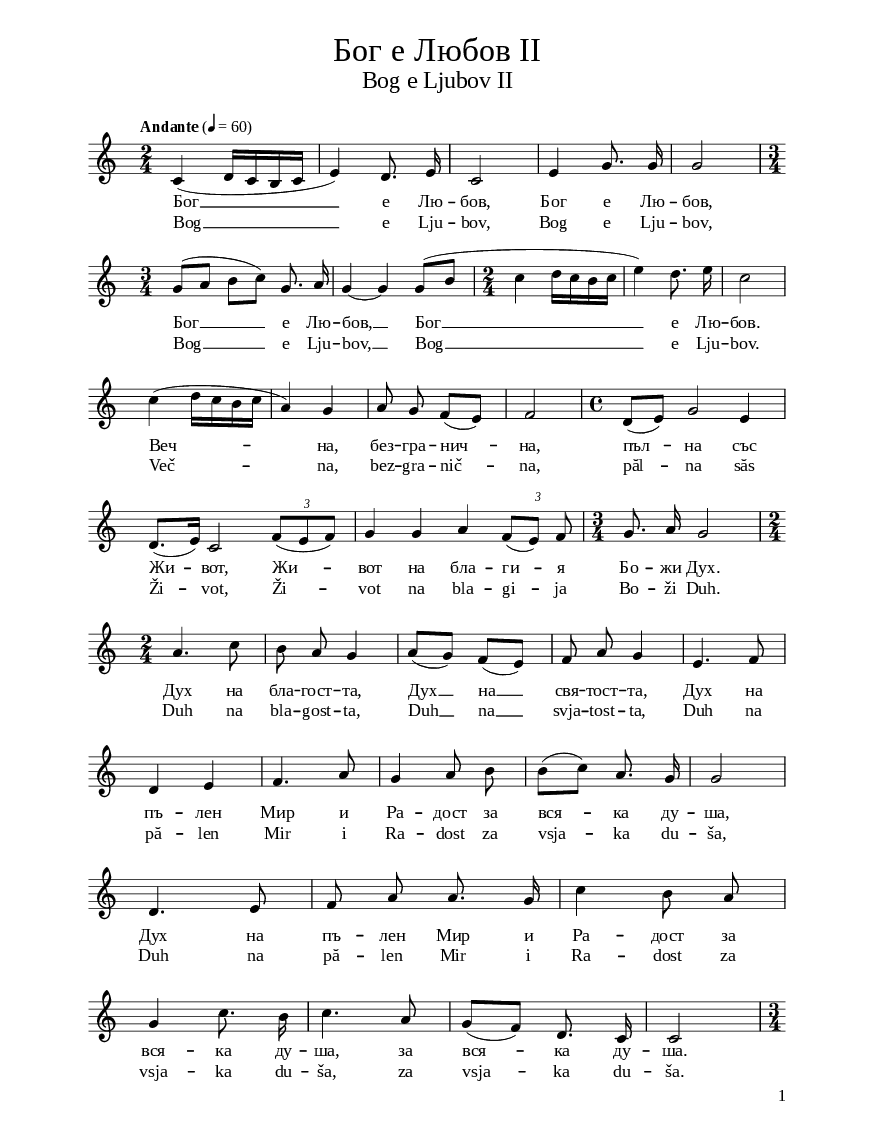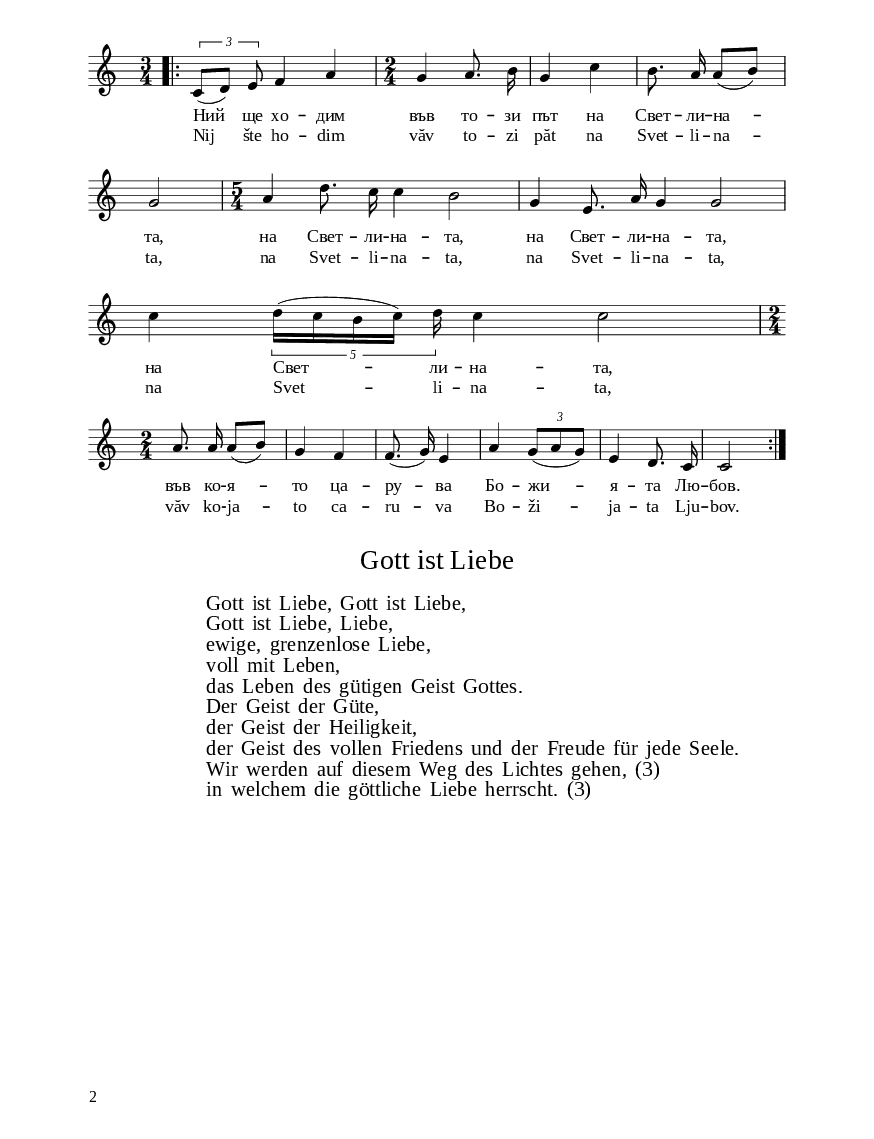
\version "2.24.1"

% include paper part and global functions
\include "include/globals.ily"

\bookpart {
  \label #'ref166
  \tocItem \markup "Бог е Любов II – Bog e Ljubov II"
  \include "include/bookpart-paper.ily"
  \score {
    \include "include/score-layout.ily"

    \new Voice \absolute {
      \clef treble
      \key c \major
      \time 2/4
      \tempoFunc "Andante" 4 "60"
      \autoBeamOff
      c'4 (  d'16 [  c'16  b16  c'16 ]
      | % 2
      e'4 )  d'8.  e'16 | % 3
      c'2 | % 4
      e'4  g'8.  g'16 | % 5
      g'2 \break | % 6
      \time 3/4 g'8 ( [  a'8 ]  b'8 [  c''8 ) ]  % 7
      g'8.   a'16 |  g'4 ~  % 8
      g'4  g'8 ( [  b'8 ] | % 9
      \time 2/4 c''4  d''16 [  c''16  b'16
      c''16 ] |
      e''4 )  d''8.  e''16 | % 11
      c''2 \break | % 12
      c''4 (  d''16 [  c''16  b'16
      c''16 ] | % 13
      a'4 )  g'4 | % 14
      a'8  g'8  f'8 ( [  e'8 ) ] | % 15
      f'2 | % 16
      \time 4/4  | % 16
      d'8 ( [  e'8 ) ]  g'2  e'4 | \break % 17
      d'8. ( [  e'16 ) ]  c'2 \once \omit
      TupletBracket
      \times 2/3  {
        f'8 ( [  e'8  f'8 ) ]
      }
      |  % 18
      g'4  g'4  a'4 \once \omit TupletBracket
      \times 2/3  {
        f'8 ( [  e'8 )  ] f'8
      }
      | % 19
      \time 3/4  | % 19
      g'8.  a'16  g'2 |
      \time 2/4  |
      a'4.  c''8 |  % 21
      b'8  a'8  g'4 |  % 22
      a'8 ( [  g'8 ) ]  f'8 ( [  e'8 ) ]
      | % 23
      f'8  a'8  g'4 | % 24
      e'4.  f'8 | % 25
      d'4  e'4 | % 26
      f'4.  a'8   | % 27
      g'4  a'8  b'8 | % 28
      b'8 ( [  c''8 ) ]  a'8.  g'16 | % 29
      g'2 \break |
      d'4.  e'8 | % 31
      f'8  a'8  a'8.  g'16 | % 32
      c''4  b'8  a'8 \break | % 33
      g'4  c''8.  b'16 | % 34
      c''4.  a'8 | % 35
      g'8 ( [  f'8 ) ]  d'8.  c'16 | % 36
      c'2 \break
      \repeat volta 2 {
        | % 37
        \time 3/4  | % 37

        \times 2/3  {
          c'8 ( [  d'8 ) ]  e'8
        }
        f'4  a'4 | % 38
        \time 2/4  | % 38
        g'4  a'8.   b'16   | % 39
        g'4  c''4  |
        b'8.  a'16  a'8 ( [  b'8 ) ] | % 41
        g'2  | % 42
        \time 5/4  | % 42
        a'4  d''8.  c''16  c''4
        b'2 | % 43
        g'4  e'8.  a'16  g'4  g'2 | \break % 44
        c''4
        \times 4/5  {
          d''16 ( [  c''16  b'16
          c''16 )  ] d''16
        }
        c''4  c''2 \break | % 45
        \time 2/4  | % 45
        a'8.  a'16  a'8 ( [  b'8 ) ] | % 46
        g'4  f'4 | % 47
        f'8. (  g'16 )  e'4 | % 48
        a'4 \once \omit TupletBracket
        \times 2/3  {
          g'8 ( [  a'8  g'8 ) ]
        }
        | % 49
        e'4  d'8.  c'16 |
        c'2
      }
    }

    \addlyrics {
      Бог __ е Лю -- бов,
      Бог е Лю -- бов, Бог __    е
      Лю -- бов, __  Бог __
      е Лю -- бов. Веч --
      на, без -- гра -- нич
      -- на, пъл -- на със Жи --
      вот, Жи --  вот на бла -- ги
      -- я Бо -- жи Дух. Дух на бла --
      гост -- та, Дух __  на __  свя --
      тост -- та, Дух на пъ -- лен Мир
      и Ра -- дост за вся -- ка ду --
      ша, Дух на пъ -- лен Мир и Ра --
      дост за вся -- ка ду -- ша, за
      вся -- ка ду -- ша. Ний  ще
      хо -- дим във то -- зи път на
      Свет -- ли -- на -- та, на Свет --
      ли -- на -- та, на Свет -- ли -- на --
      та, на Свет --   ли -- на --
      та, във ко -- я -- то ца -- ру
      -- ва Бо -- жи --  я -- та
      Лю -- бов.}
    \addlyrics {
      Bog __ e Lju -- bov,
      Bog e Lju -- bov, Bog __    e
      Lju -- bov, __ Bog __
      e Lju -- bov. Več --
      na, bez -- gra -- nič
      -- na, păl -- na săs Ži --
      vot, Ži --  vot na bla -- gi
      -- ja Bo -- ži Duh. Duh na bla --
      gost -- ta, Duh __ na __  svja --
      tost -- ta, Duh na pă -- len Mir
      i Ra -- dost za vsja -- ka du --
      ša, Duh na pă -- len Mir i Ra --
      dost za vsja -- ka du -- ša, za
      vsja -- ka du -- ša. Nij  šte
      ho -- dim văv to -- zi păt na
      Svet -- li -- na -- ta, na Svet --
      li -- na -- ta, na Svet -- li -- na --
      ta, na Svet --   li -- na --
      ta, văv ko -- ja -- to ca -- ru
      -- va Bo -- ži --  ja -- ta
      Lju -- bov.}

        \header {
          title = \titleFunc "Бог е Любов II" "Bog e Ljubov II"
        }

        \midi{}

      } % score



      % include foreign translation(s) of the song
      \version "2.22.1"

\markup \fill-line { \fontsize #deTitleFontSize "Gott ist Liebe" }
\markup \null
\markup \null
\markup \fontsize #deCoupletFontSize {
  \hspace #10
  \override #`(baseline-skip . ,deCoupletBaselineSkip)
  \column {


    \line { " "  Gott ist Liebe, Gott ist Liebe, }

    \line { " " Gott ist Liebe, Liebe,}

    \line { " " ewige, grenzenlose Liebe, }

    \line { " " voll mit Leben, }

    \line { " " das Leben des gütigen Geist Gottes. }

    \line { " " Der Geist der Güte, }

    \line { " " der Geist der Heiligkeit,}

    \line { " " der Geist des vollen Friedens und der Freude für jede Seele.}

    \line { " " Wir werden auf diesem Weg des Lichtes gehen, (3)  }
    \line { " " in welchem die göttliche Liebe herrscht. (3)}



  }


}


    } % bookpart


